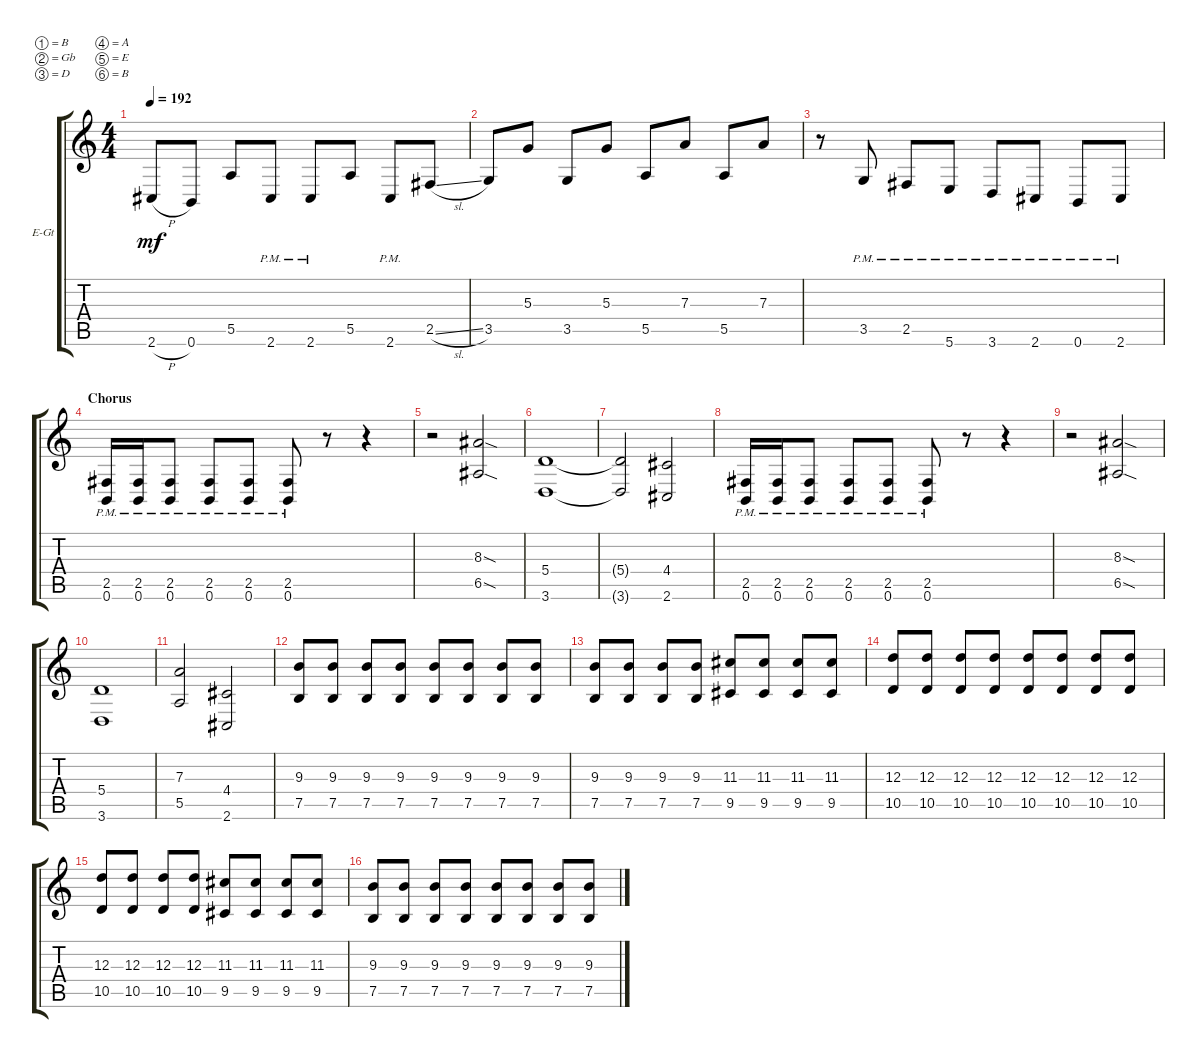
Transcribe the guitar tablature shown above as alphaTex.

\bracketExtendMode groupsimilarinstruments
\firstSystemTrackNameOrientation horizontal
\otherSystemsTrackNameOrientation horizontal
\track ("Electric Guitar 2" "E-Gt") {instrument distortionguitar}
\staff {score tabs}
\tuning (B3 Gb3 D3 A2 E2 B1)
\ts (4 4)
\tempo 192
\clef g2
\ks c
2.6{h t}.8{dy mf} 0.6.8 5.5.8 2.6{pm}.8 2.6{pm}.8 5.5.8 2.6{pm}.8 2.5{sl}.8 |
3.5.8 5.3.8 3.5.8 5.3.8 5.5.8 7.3.8 5.5.8 7.3.8 |
r.8 3.5{pm}.8 2.5{pm}.8 5.6{pm}.8 3.6{pm}.8 2.6{pm}.8 0.6{pm}.8 2.6{pm}.8 |
\section ("" "Chorus")
(0.6{pm} 2.5{pm}).16 (2.5{pm} 0.6{pm}).16 (0.6{pm} 2.5{pm}).8 (2.5{pm} 0.6{pm}).8 (2.5{pm} 0.6{pm}).8 (2.5{pm} 0.6{pm}).8 r.8 r.4 |
r.2 (6.5{sod} 8.3{sod}).2 |
(3.6 5.4).1 |
(3.6{t} 5.4{t}).2 (2.6 4.4).2 |
(0.6{pm} 2.5{pm}).16 (2.5{pm} 0.6{pm}).16 (0.6{pm} 2.5{pm}).8 (2.5{pm} 0.6{pm}).8 (2.5{pm} 0.6{pm}).8 (2.5{pm} 0.6{pm}).8 r.8 r.4 |
r.2 (6.5{sod} 8.3{sod}).2 |
(3.6 5.4).1 |
(5.5 7.3).2 (2.6 4.4).2 |
(7.5 9.3).8 (7.5 9.3).8 (7.5 9.3).8 (7.5 9.3).8 (7.5 9.3).8 (7.5 9.3).8 (7.5 9.3).8 (7.5 9.3).8 |
(7.5 9.3).8 (7.5 9.3).8 (7.5 9.3).8 (7.5 9.3).8 (9.5 11.3).8 (9.5 11.3).8 (9.5 11.3).8 (9.5 11.3).8 |
(12.3 10.5).8 (12.3 10.5).8 (12.3 10.5).8 (12.3 10.5).8 (12.3 10.5).8 (12.3 10.5).8 (12.3 10.5).8 (12.3 10.5).8 |
(12.3 10.5).8 (12.3 10.5).8 (12.3 10.5).8 (12.3 10.5).8 (9.5 11.3).8 (9.5 11.3).8 (9.5 11.3).8 (9.5 11.3).8 |
(7.5 9.3).8 (7.5 9.3).8 (7.5 9.3).8 (7.5 9.3).8 (7.5 9.3).8 (7.5 9.3).8 (7.5 9.3).8 (7.5 9.3).8
